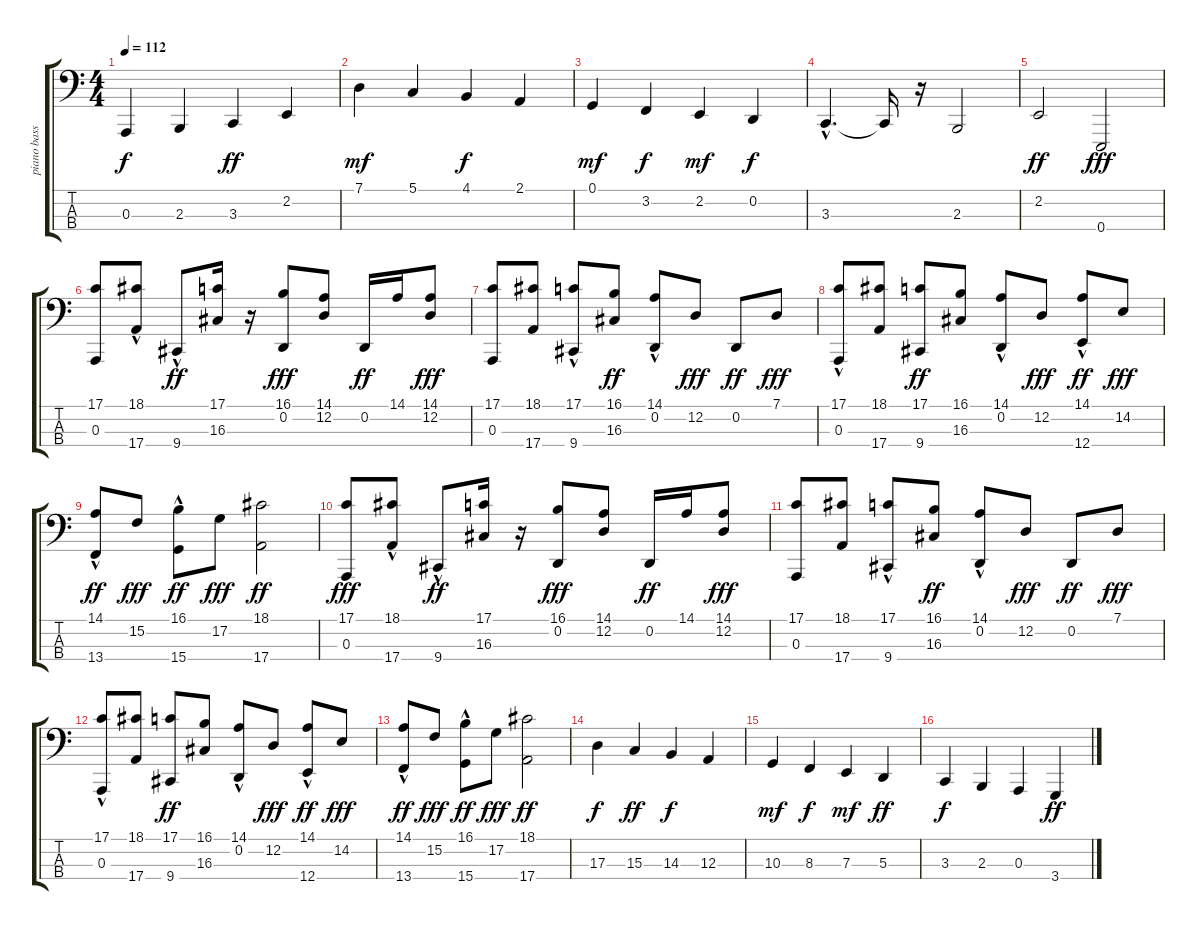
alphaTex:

\track ("piano bass" "piano bass") {instrument brightacousticpiano}
\staff {score tabs}
\tuning (G2 D2 A1 E1) {hide}
\ts (4 4)
\tempo 112
\clef f4
\ks c
0.3.4{dy f} 2.3.4 3.3.4{dy ff} 2.2.4 |
7.1.4{dy mf} 5.1.4 4.1.4{dy f} 2.1.4 |
0.1.4{dy mf} 3.2.4{dy f} 2.2.4{dy mf} 0.2.4{dy f} |
3.3{hac}.4{d} 3.3{t}.16 r.16 2.3.2 |
2.2.2{dy ff} 0.4.2{dy fff} |
(17.1 0.3).8 (18.1{hac} 17.4).8 9.4{hac}.8{dy ff} (17.1 16.3).16 r.16 (16.1 0.2).8{dy fff} (14.1 12.2).8 0.2.16{dy ff} 14.1.16 (14.1 12.2).8{dy fff} |
(17.1 0.3).8 (18.1 17.4).8 (17.1 9.4{hac}).8 (16.1 16.3).8{dy ff} (14.1{hac} 0.2).8 12.2.8{dy fff} 0.2.8{dy ff} 7.1.8{dy fff} |
(17.1 0.3{hac}).8 (18.1 17.4).8 (17.1 9.4).8{dy ff} (16.1 16.3).8 (14.1{hac} 0.2).8 12.2.8{dy fff} (14.1{hac} 12.4).8{dy ff} 14.2.8{dy fff} |
(14.1{hac} 13.4).8{dy ff} 15.2.8{dy fff} (16.1{hac} 15.4).8{dy ff} 17.2.8{dy fff} (18.1 17.4).2{dy ff} |
(17.1 0.3).8{dy fff} (18.1{hac} 17.4).8 9.4{hac}.8{dy ff} (17.1 16.3).16 r.16 (16.1 0.2).8{dy fff} (14.1 12.2).8 0.2.16{dy ff} 14.1.16 (14.1 12.2).8{dy fff} |
(17.1 0.3).8 (18.1 17.4).8 (17.1 9.4{hac}).8 (16.1 16.3).8{dy ff} (14.1{hac} 0.2).8 12.2.8{dy fff} 0.2.8{dy ff} 7.1.8{dy fff} |
(17.1 0.3{hac}).8 (18.1 17.4).8 (17.1 9.4).8{dy ff} (16.1 16.3).8 (14.1{hac} 0.2).8 12.2.8{dy fff} (14.1{hac} 12.4).8{dy ff} 14.2.8{dy fff} |
(14.1{hac} 13.4).8{dy ff} 15.2.8{dy fff} (16.1{hac} 15.4).8{dy ff} 17.2.8{dy fff} (18.1 17.4).2{dy ff} |
17.3.4{dy f} 15.3.4{dy ff} 14.3.4{dy f} 12.3.4 |
10.3.4{dy mf} 8.3.4{dy f} 7.3.4{dy mf} 5.3.4{dy ff} |
3.3.4{dy f} 2.3.4 0.3.4 3.4.4{dy ff}
